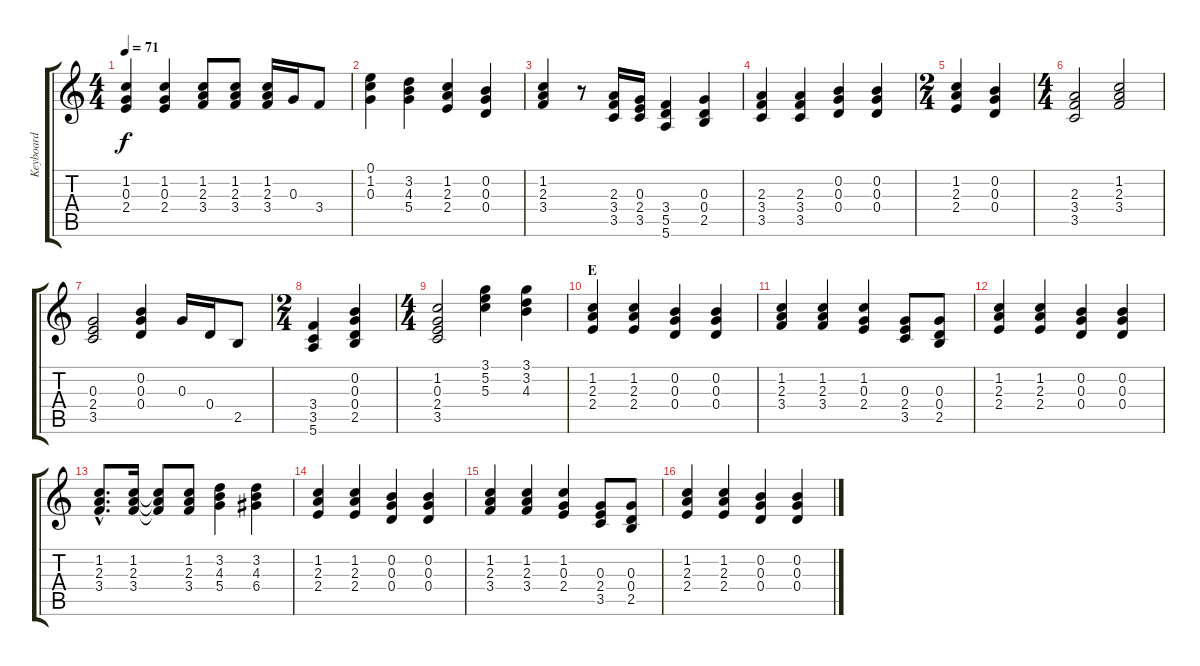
\track ("Keyboard" "Keyboard") {instrument synthstrings1}
\staff {score tabs}
\tuning (E5 B4 G4 D4 A3 E3) {hide}
\ts (4 4)
\tempo 71
\clef g2
\ks c
(1.2 0.3 2.4).4{dy f} (1.2 0.3 2.4).4 (1.2 2.3 3.4).8 (1.2 2.3 3.4).8 (1.2 2.3 3.4).16 0.3.16 3.4.8 |
(0.1 1.2 0.3).4 (3.2 4.3 5.4).4 (1.2 2.3 2.4).4 (0.2 0.3 0.4).4 |
(1.2 2.3 3.4).4 r.8 (2.3 3.4 3.5).16 (0.3 2.4 3.5).16 (3.4 5.5 5.6).4 (0.3 0.4 2.5).4 |
(2.3 3.4 3.5).4 (2.3 3.4 3.5).4 (0.2 0.3 0.4).4 (0.2 0.3 0.4).4 |
\ts (2 4)
(1.2 2.3 2.4).4 (0.2 0.3 0.4).4 |
\ts (4 4)
(2.3 3.4 3.5).2 (1.2 2.3 3.4).2 |
(0.3 2.4 3.5).2 (0.2 0.3 0.4).4 0.3.16 0.4.16 2.5.8 |
\ts (2 4)
(3.4 3.5 5.6).4 (0.2 0.3 0.4 2.5).4 |
\ts (4 4)
(1.2 0.3 2.4 3.5).2 (3.1 5.2 5.3).4 (3.1 3.2 4.3).4 |
\section ("" "E")
(1.2 2.3 2.4).4 (1.2 2.3 2.4).4 (0.2 0.3 0.4).4 (0.2 0.3 0.4).4 |
(1.2 2.3 3.4).4 (1.2 2.3 3.4).4 (1.2 0.3 2.4).4 (0.3 2.4 3.5).8 (0.3 0.4 2.5).8 |
(1.2 2.3 2.4).4 (1.2 2.3 2.4).4 (0.2 0.3 0.4).4 (0.2 0.3 0.4).4 |
(1.2{hac} 2.3{hac} 3.4{hac}).8{d} (1.2 2.3 3.4).16 (1.2{t} 2.3{t} 3.4{t}).8 (1.2 2.3 3.4).8 (3.2 4.3 5.4).4 (3.2 4.3 6.4).4 |
(1.2 2.3 2.4).4 (1.2 2.3 2.4).4 (0.2 0.3 0.4).4 (0.2 0.3 0.4).4 |
(1.2 2.3 3.4).4 (1.2 2.3 3.4).4 (1.2 0.3 2.4).4 (0.3 2.4 3.5).8 (0.3 0.4 2.5).8 |
(1.2 2.3 2.4).4 (1.2 2.3 2.4).4 (0.2 0.3 0.4).4 (0.2 0.3 0.4).4
